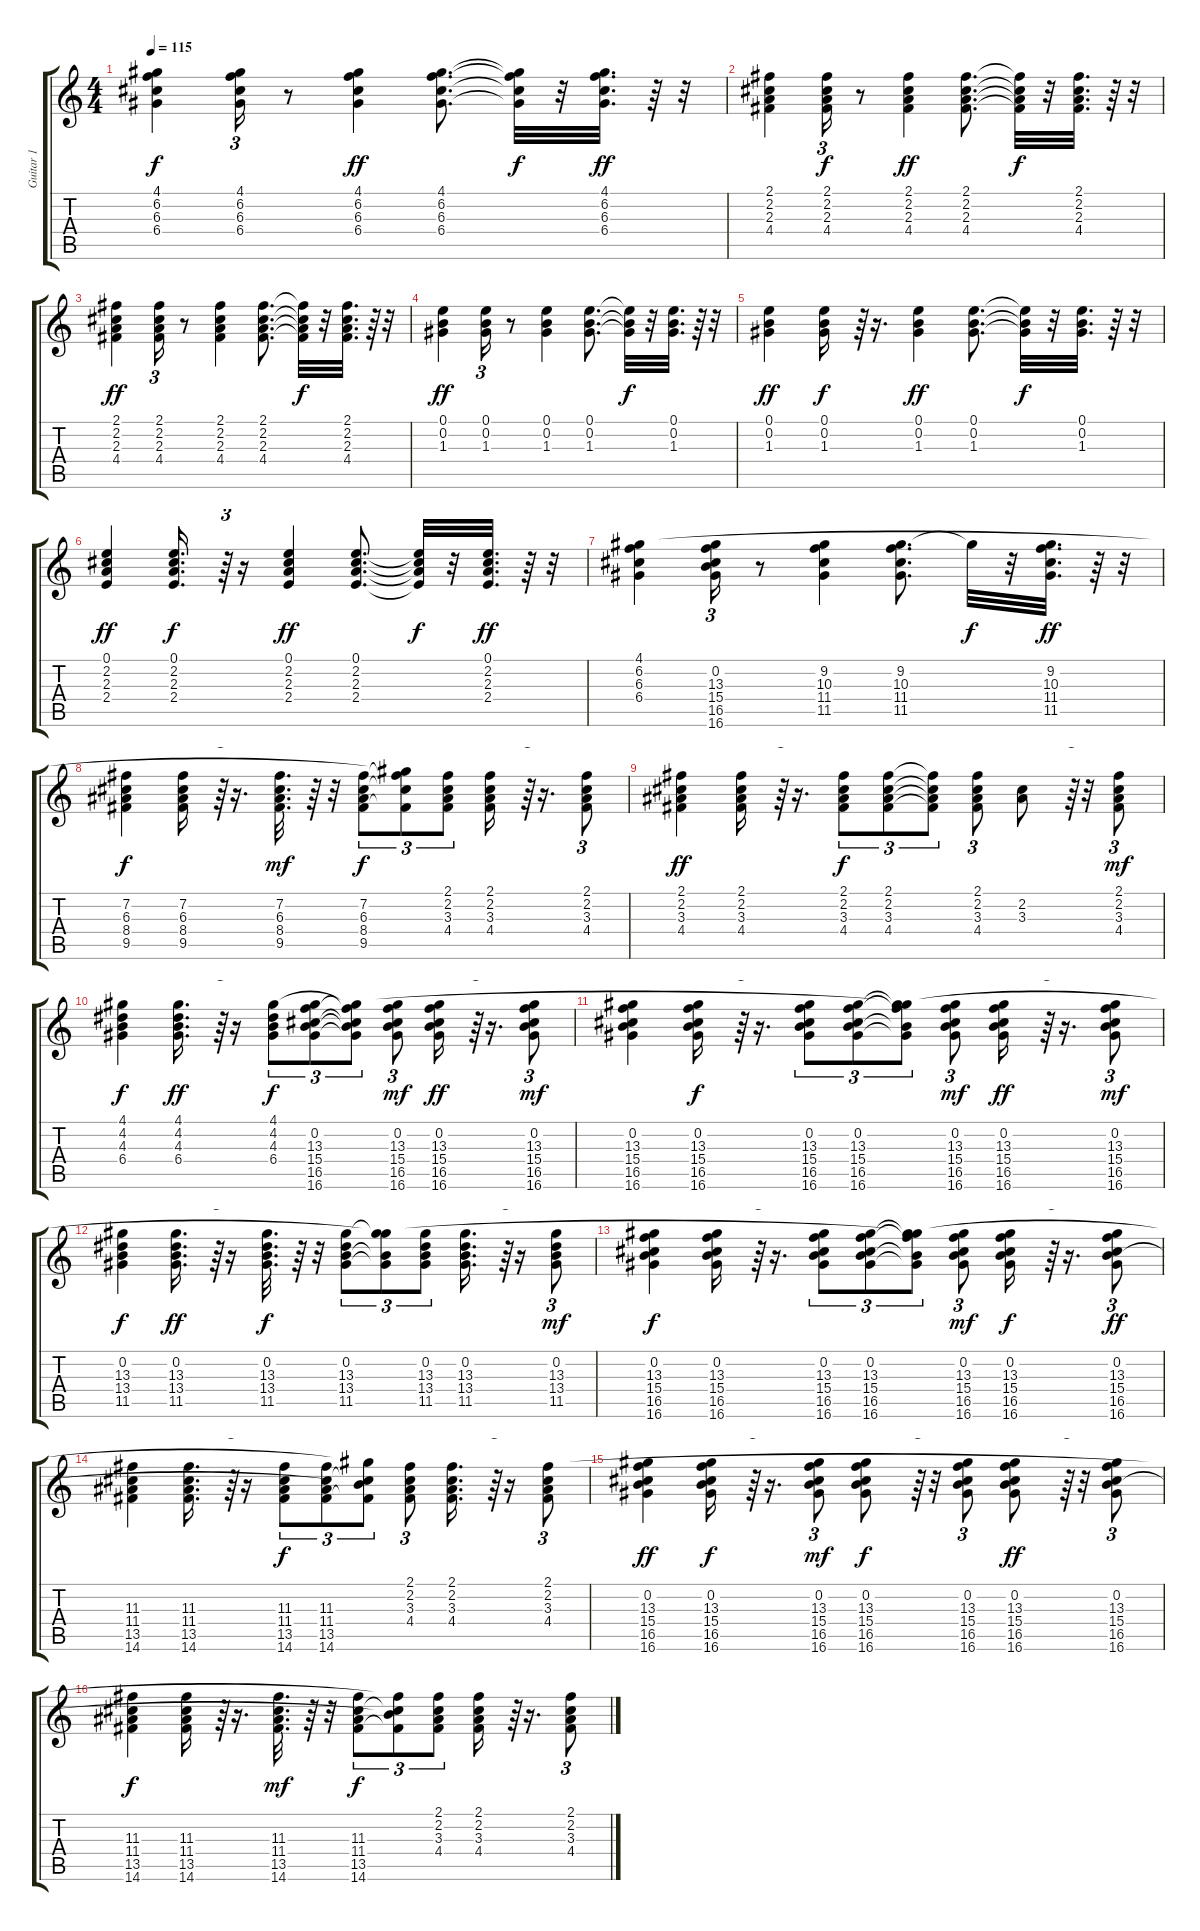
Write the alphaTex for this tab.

\track ("Guitar 1" "Guitar 1") {instrument acousticguitarsteel}
\staff {score tabs}
\tuning (E4 B3 G3 D3 A2 E2) {hide}
\ts (4 4)
\tempo 115
\clef g2
\ks c
(4.1 6.2 6.3 6.4).4{dy f} (4.1 6.2 6.3 6.4).16{tu (3 2)} r.8 (4.1 6.2 6.3 6.4).4{dy ff} (4.1 6.2 6.3 6.4).8{d} (4.1{t} 6.2{t} 6.3{t} 6.4{t}).32{dy f} r.32 (4.1 6.2 6.3 6.4).32{d dy ff} r.64 r.32 |
(2.1 2.2 2.3 4.4).4 (2.1 2.2 2.3 4.4).16{tu (3 2) dy f} r.8 (2.1 2.2 2.3 4.4).4{dy ff} (2.1 2.2 2.3 4.4).8{d} (2.1{t} 2.2{t} 2.3{t} 4.4{t}).32{dy f} r.32 (2.1 2.2 2.3 4.4).32{d} r.64 r.32 |
(2.1 2.2 2.3 4.4).4{dy ff} (2.1 2.2 2.3 4.4).16{tu (3 2)} r.8 (2.1 2.2 2.3 4.4).4 (2.1 2.2 2.3 4.4).8{d} (2.1{t} 2.2{t} 2.3{t} 4.4{t}).32{dy f} r.32 (2.1 2.2 2.3 4.4).32{d} r.64 r.32 |
(0.1 0.2 1.3).4{dy ff} (0.1 0.2 1.3).16{tu (3 2)} r.8 (0.1 0.2 1.3).4 (0.1 0.2 1.3).8{d} (0.1{t} 0.2{t} 1.3{t}).32{dy f} r.32 (0.1 0.2 1.3).32{d} r.64 r.32 |
(0.1 0.2 1.3).4{dy ff} (0.1 0.2 1.3).16{dy f} r.64{tu (3 2)} r.16{d} (0.1 0.2 1.3).4{dy ff} (0.1 0.2 1.3).8{d} (0.1{t} 0.2{t} 1.3{t}).32{dy f} r.32 (0.1 0.2 1.3).32{d} r.64 r.32 |
(0.1 2.2 2.3 2.4).4{dy ff} (0.1 2.2 2.3 2.4).16{d dy f} r.64{tu (3 2)} r.16 (0.1 2.2 2.3 2.4).4{dy ff} (0.1 2.2 2.3 2.4).8{d} (0.1{t} 2.2{t} 2.3{t} 2.4{t}).32{dy f} r.32 (0.1 2.2 2.3 2.4).32{d dy ff} r.64 r.32 |
(4.1 6.2 6.3 6.4).4 (0.2 13.3 15.4 16.5 16.6).16{tu (3 2)} r.8 (9.2 10.3 11.4 11.5).4 (9.2 10.3 11.4 11.5).8{d} 9.2{t}.32{dy f} r.32 (9.2 10.3 11.4 11.5).32{d dy ff} r.64 r.32 |
(7.2 6.3 8.4 9.5).4{dy f} (7.2 6.3 8.4 9.5).16 r.64{tu (3 2)} r.16{d} (7.2 6.3 8.4 9.5).32{d dy mf} r.64 r.32 (7.2 6.3 8.4 9.5).8{tu (3 2) dy f} (4.1{t} 7.2{t} 6.3{t} 9.5{t}).8{tu (3 2)} (2.1 2.2 3.3 4.4).8{tu (3 2)} (2.1 2.2 3.3 4.4).16 r.64{tu (3 2)} r.16{d} (2.1 2.2 3.3 4.4).8{tu (3 2)} |
(2.1 2.2 3.3 4.4).4{dy ff} (2.1 2.2 3.3 4.4).16 r.64{tu (3 2)} r.16{d} (2.1 2.2 3.3 4.4).8{tu (3 2) dy f} (2.1 2.2 3.3 4.4).8{tu (3 2)} (2.1{t} 2.2{t} 3.3{t} 4.4{t}).8{tu (3 2)} (2.1 2.2 3.3 4.4).8{tu (3 2)} (2.2 3.3).8 r.64{tu (3 2)} r.32 (2.1 2.2 3.3 4.4).8{tu (3 2) dy mf} |
(4.1 4.2 4.3 6.4).4{dy f} (4.1 4.2 4.3 6.4).16{d dy ff} r.64{tu (3 2)} r.16 (4.1 4.2 4.3 6.4).8{tu (3 2) dy f} (0.2 13.3 15.4 16.5 16.6).8{tu (3 2)} (4.1{t} 0.2{t} 15.4{t} 16.5{t} 16.6{t}).8{tu (3 2)} (0.2 13.3 15.4 16.5 16.6).8{tu (3 2) dy mf} (0.2 13.3 15.4 16.5 16.6).16{dy ff} r.64{tu (3 2)} r.16{d} (0.2 13.3 15.4 16.5 16.6).8{tu (3 2) dy mf} |
(0.2 13.3 15.4 16.5 16.6).4 (0.2 13.3 15.4 16.5 16.6).16{dy f} r.64{tu (3 2)} r.16{d} (0.2 13.3 15.4 16.5 16.6).8{tu (3 2)} (0.2 13.3 15.4 16.5 16.6).8{tu (3 2)} (4.1{t} 0.2{t} 13.3{t} 15.4{t} 16.6{t}).8{tu (3 2)} (0.2 13.3 15.4 16.5 16.6).8{tu (3 2) dy mf} (0.2 13.3 15.4 16.5 16.6).16{dy ff} r.64{tu (3 2)} r.16{d} (0.2 13.3 15.4 16.5 16.6).8{tu (3 2) dy mf} |
(0.2 13.3 13.4 11.5).4{dy f} (0.2 13.3 13.4 11.5).16{d dy ff} r.64{tu (3 2)} r.16 (0.2 13.3 13.4 11.5).32{d dy f} r.64 r.32 (0.2 13.3 13.4 11.5).8{tu (3 2)} (4.1{t} 0.2{t} 13.3{t} 11.5{t}).8{tu (3 2)} (0.2 13.3 13.4 11.5).8{tu (3 2)} (0.2 13.3 13.4 11.5).16{d} r.64{tu (3 2)} r.16 (0.2 13.3 13.4 11.5).8{tu (3 2) dy mf} |
(0.2 13.3 15.4 16.5 16.6).4{dy f} (0.2 13.3 15.4 16.5 16.6).16 r.64{tu (3 2)} r.16{d} (0.2 13.3 15.4 16.5 16.6).8{tu (3 2)} (0.2 13.3 15.4 16.5 16.6).8{tu (3 2)} (4.1{t} 0.2{t} 13.3{t} 15.4{t} 16.6{t}).8{tu (3 2)} (0.2 13.3 15.4 16.5 16.6).8{tu (3 2) dy mf} (0.2 13.3 15.4 16.5 16.6).16{dy f} r.64{tu (3 2)} r.16{d} (0.2 13.3 15.4 16.5 16.6).8{tu (3 2) dy ff} |
(11.3 11.4 13.5 14.6).4 (11.3 11.4 13.5 14.6).16{d} r.64{tu (3 2)} r.16 (11.3 11.4 13.5 14.6).8{tu (3 2) dy f} (11.3 11.4 13.5 14.6).8{tu (3 2)} (4.1{t} 0.2{t} 11.4{t} 14.6{t}).8{tu (3 2)} (2.1 2.2 3.3 4.4).8{tu (3 2)} (2.1 2.2 3.3 4.4).16{d} r.64{tu (3 2)} r.16 (2.1 2.2 3.3 4.4).8{tu (3 2)} |
(0.2 13.3 15.4 16.5 16.6).4{dy ff} (0.2 13.3 15.4 16.5 16.6).16{dy f} r.64{tu (3 2)} r.16{d} (0.2 13.3 15.4 16.5 16.6).8{tu (3 2) dy mf} (0.2 13.3 15.4 16.5 16.6).8{dy f} r.64{tu (3 2)} r.32 (0.2 13.3 15.4 16.5 16.6).8{tu (3 2)} (0.2 13.3 15.4 16.5 16.6).8{dy ff} r.64{tu (3 2)} r.32 (0.2 13.3 15.4 16.5 16.6).8{tu (3 2)} |
(11.3 11.4 13.5 14.6).4{dy f} (11.3 11.4 13.5 14.6).16 r.64{tu (3 2)} r.16{d} (11.3 11.4 13.5 14.6).32{d dy mf} r.64 r.32 (11.3 11.4 13.5 14.6).8{tu (3 2) dy f} (2.1{t} 0.2{t} 11.4{t} 14.6{t}).8{tu (3 2)} (2.1 2.2 3.3 4.4).8{tu (3 2)} (2.1 2.2 3.3 4.4).16 r.64{tu (3 2)} r.16{d} (2.1 2.2 3.3 4.4).8{tu (3 2)}
